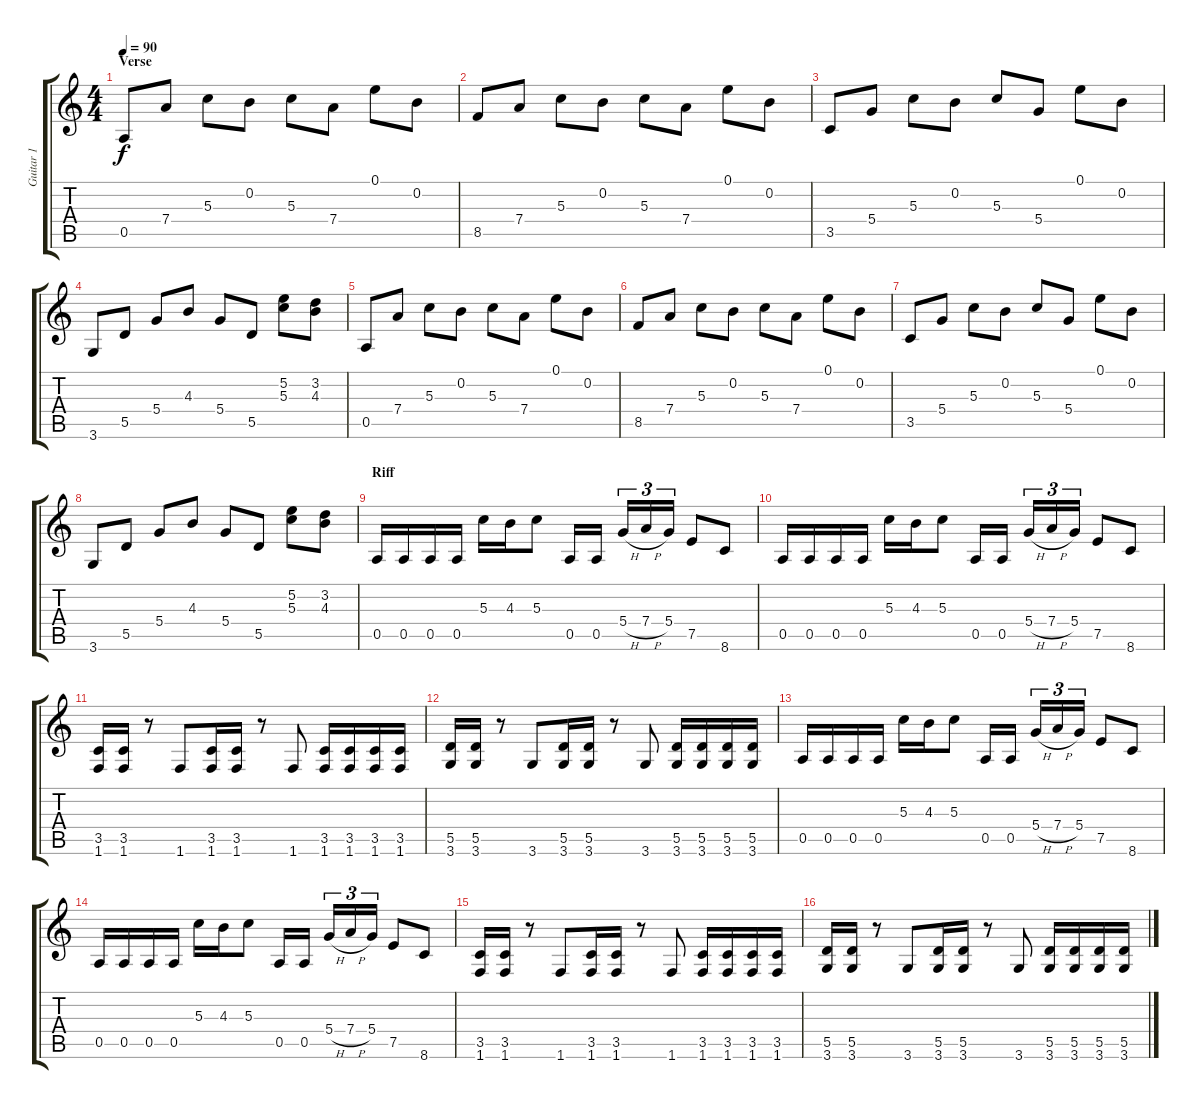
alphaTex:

\track ("Guitar 1" "Guitar 1") {instrument distortionguitar}
\staff {score tabs}
\tuning (E4 B3 G3 D3 A2 E2) {hide}
\ts (4 4)
\section ("" "Verse")
\tempo 90
\clef g2
\ks c
0.5.8{dy f instrument electricguitarclean} 7.4.8 5.3.8 0.2.8 5.3.8 7.4.8 0.1.8 0.2.8 |
8.5.8 7.4.8 5.3.8 0.2.8 5.3.8 7.4.8 0.1.8 0.2.8 |
3.5.8 5.4.8 5.3.8 0.2.8 5.3.8 5.4.8 0.1.8 0.2.8 |
3.6.8 5.5.8 5.4.8 4.3.8 5.4.8 5.5.8 (5.2 5.3).8 (3.2 4.3).8 |
0.5.8 7.4.8 5.3.8 0.2.8 5.3.8 7.4.8 0.1.8 0.2.8 |
8.5.8 7.4.8 5.3.8 0.2.8 5.3.8 7.4.8 0.1.8 0.2.8 |
3.5.8 5.4.8 5.3.8 0.2.8 5.3.8 5.4.8 0.1.8 0.2.8 |
3.6.8 5.5.8 5.4.8 4.3.8 5.4.8 5.5.8 (5.2 5.3).8 (3.2 4.3).8 |
\section ("" "Riff")
0.5.16{instrument distortionguitar} 0.5.16 0.5.16 0.5.16 5.3.16 4.3.16 5.3.8 0.5.16 0.5.16 5.4{h}.16{tu (3 2)} 7.4{h}.16{tu (3 2)} 5.4.16{tu (3 2)} 7.5.8 8.6.8 |
0.5.16 0.5.16 0.5.16 0.5.16 5.3.16 4.3.16 5.3.8 0.5.16 0.5.16 5.4{h}.16{tu (3 2)} 7.4{h}.16{tu (3 2)} 5.4.16{tu (3 2)} 7.5.8 8.6.8 |
(3.5 1.6).16 (3.5 1.6).16 r.8 1.6.8 (3.5 1.6).16 (3.5 1.6).16 r.8 1.6.8 (3.5 1.6).16 (3.5 1.6).16 (3.5 1.6).16 (3.5 1.6).16 |
(5.5 3.6).16 (5.5 3.6).16 r.8 3.6.8 (5.5 3.6).16 (5.5 3.6).16 r.8 3.6.8 (5.5 3.6).16 (5.5 3.6).16 (5.5 3.6).16 (5.5 3.6).16 |
0.5.16 0.5.16 0.5.16 0.5.16 5.3.16 4.3.16 5.3.8 0.5.16 0.5.16 5.4{h}.16{tu (3 2)} 7.4{h}.16{tu (3 2)} 5.4.16{tu (3 2)} 7.5.8 8.6.8 |
0.5.16 0.5.16 0.5.16 0.5.16 5.3.16 4.3.16 5.3.8 0.5.16 0.5.16 5.4{h}.16{tu (3 2)} 7.4{h}.16{tu (3 2)} 5.4.16{tu (3 2)} 7.5.8 8.6.8 |
(3.5 1.6).16 (3.5 1.6).16 r.8 1.6.8 (3.5 1.6).16 (3.5 1.6).16 r.8 1.6.8 (3.5 1.6).16 (3.5 1.6).16 (3.5 1.6).16 (3.5 1.6).16 |
(5.5 3.6).16 (5.5 3.6).16 r.8 3.6.8 (5.5 3.6).16 (5.5 3.6).16 r.8 3.6.8 (5.5 3.6).16 (5.5 3.6).16 (5.5 3.6).16 (5.5 3.6).16
